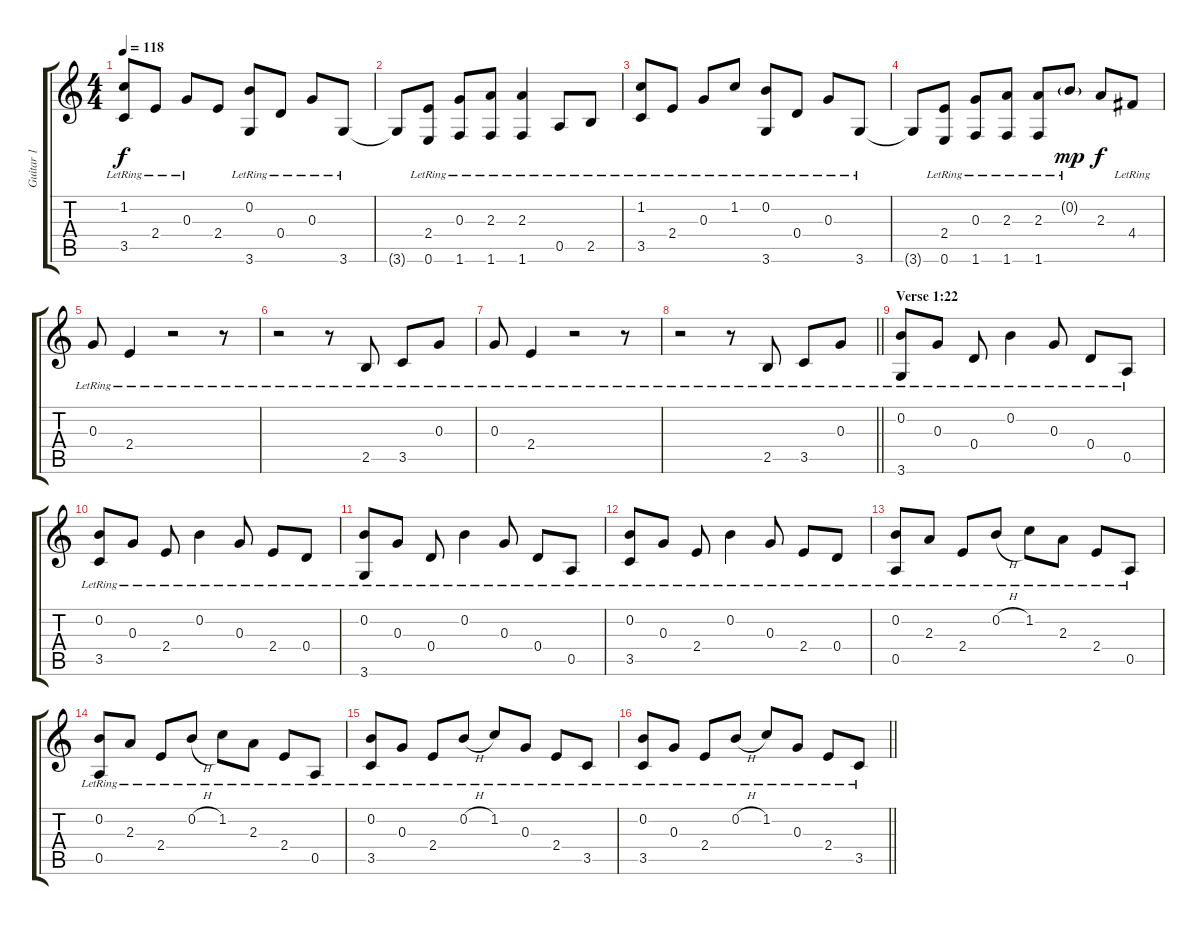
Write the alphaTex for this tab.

\track ("Guitar 1" "Guitar 1") {instrument acousticguitarsteel}
\staff {score tabs}
\tuning (E4 B3 G3 D3 A2 E2) {hide}
\ts (4 4)
\tempo 118
\clef g2
\ks c
(1.2{lr} 3.5{lr}).8{dy f} 2.4{lr}.8 0.3{lr}.8 2.4.8 (0.2{lr} 3.6{lr}).8 0.4{lr}.8 0.3{lr}.8 3.6{lr}.8 |
3.6{t}.8 (2.4{lr} 0.6{lr}).8 (0.3{lr} 1.6{lr}).8 (2.3{lr} 1.6{lr}).8 (2.3{lr} 1.6{lr}).4 0.5{lr}.8 2.5{lr}.8 |
(1.2{lr} 3.5{lr}).8 2.4{lr}.8 0.3{lr}.8 1.2{lr}.8 (0.2{lr} 3.6{lr}).8 0.4{lr}.8 0.3{lr}.8 3.6{lr}.8 |
3.6{t}.8 (2.4{lr} 0.6{lr}).8 (0.3{lr} 1.6{lr}).8 (2.3{lr} 1.6{lr}).8 (2.3{lr} 1.6{lr}).8 0.2{g lr}.8{dy mp} 2.3.8{dy f} 4.4{lr}.8 |
0.3{lr}.8 2.4{lr}.4 r.2 r.8 |
r.2 r.8 2.5{lr}.8 3.5{lr}.8 0.3{lr}.8 |
0.3{lr}.8 2.4{lr}.4 r.2 r.8 |
\barLineRight lightlight
r.2 r.8 2.5{lr}.8 3.5{lr}.8 0.3{lr}.8 |
\section ("" "Verse 1:22")
(0.2{lr} 3.6{lr}).8 0.3{lr}.8 0.4{lr}.8 0.2{lr}.4 0.3{lr}.8 0.4{lr}.8 0.5{lr}.8 |
(0.2{lr} 3.5{lr}).8 0.3{lr}.8 2.4{lr}.8 0.2{lr}.4 0.3{lr}.8 2.4{lr}.8 0.4{lr}.8 |
(0.2{lr} 3.6{lr}).8 0.3{lr}.8 0.4{lr}.8 0.2{lr}.4 0.3{lr}.8 0.4{lr}.8 0.5{lr}.8 |
(0.2{lr} 3.5{lr}).8 0.3{lr}.8 2.4{lr}.8 0.2{lr}.4 0.3{lr}.8 2.4{lr}.8 0.4{lr}.8 |
(0.2{lr} 0.5{lr}).8 2.3{lr}.8 2.4{lr}.8 0.2{h lr}.8 1.2{lr}.8 2.3{lr}.8 2.4{lr}.8 0.5{lr}.8 |
(0.2{lr} 0.5{lr}).8 2.3{lr}.8 2.4{lr}.8 0.2{h lr}.8 1.2{lr}.8 2.3{lr}.8 2.4{lr}.8 0.5{lr}.8 |
(0.2{lr} 3.5{lr}).8 0.3{lr}.8 2.4{lr}.8 0.2{h lr}.8 1.2{lr}.8 0.3{lr}.8 2.4{lr}.8 3.5{lr}.8 |
\barLineRight lightlight
(0.2{lr} 3.5{lr}).8 0.3{lr}.8 2.4{lr}.8 0.2{h lr}.8 1.2{lr}.8 0.3{lr}.8 2.4{lr}.8 3.5{lr}.8
